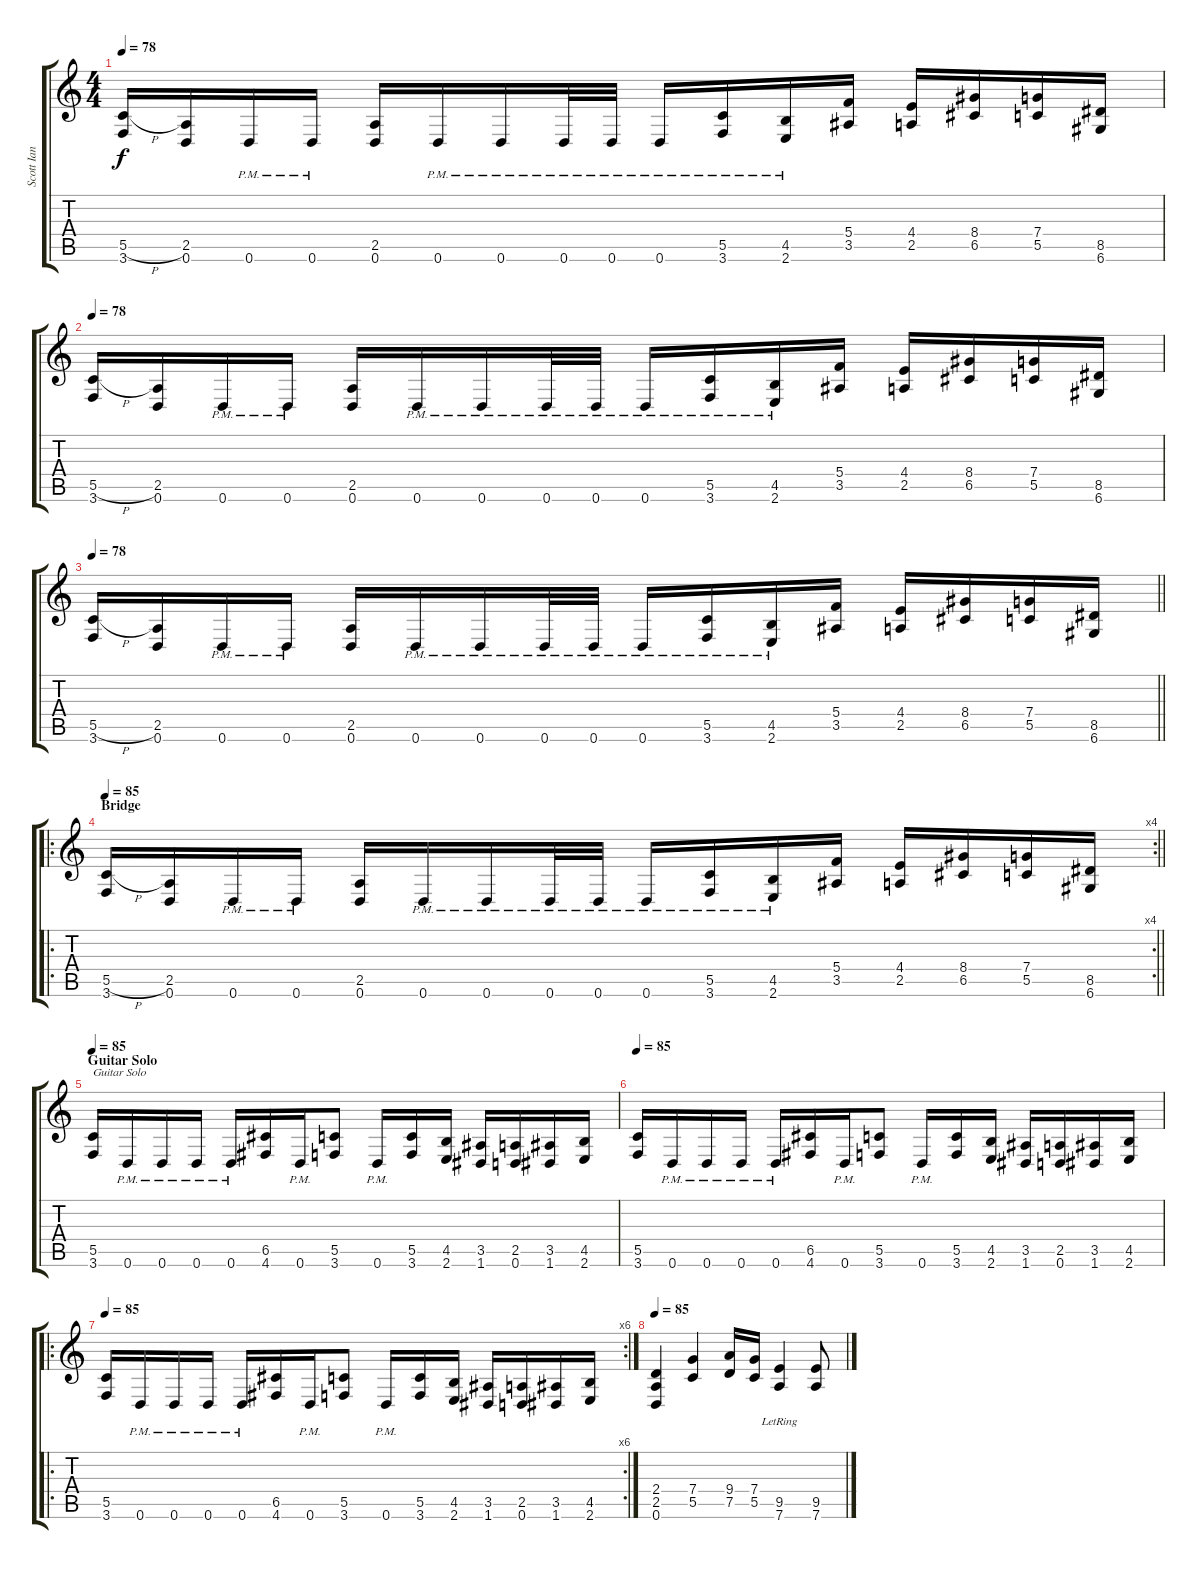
\track ("Scott Ian" "Scott Ian") {instrument distortionguitar}
\staff {score tabs}
\tuning (D4 A3 F3 C3 G2 D2) {hide}
\ts (4 4)
\tempo 78
\clef g2
\ks c
(5.5{h} 3.6).16{dy f} (2.5 0.6).16 0.6{pm}.16 0.6{pm}.16 (2.5 0.6).16 0.6{pm}.16 0.6{pm}.16 0.6{pm}.32 0.6{pm}.32 0.6{pm}.16 (5.5 3.6{pm}).16 (4.5 2.6{pm}).16 (5.4 3.5).16 (4.4 2.5).16 (8.4 6.5).16 (7.4 5.5).16 (8.5 6.6).16 |
\tempo 78
(5.5{h} 3.6).16 (2.5 0.6).16 0.6{pm}.16 0.6{pm}.16 (2.5 0.6).16 0.6{pm}.16 0.6{pm}.16 0.6{pm}.32 0.6{pm}.32 0.6{pm}.16 (5.5 3.6{pm}).16 (4.5 2.6{pm}).16 (5.4 3.5).16 (4.4 2.5).16 (8.4 6.5).16 (7.4 5.5).16 (8.5 6.6).16 |
\tempo 78
\barLineRight lightlight
(5.5{h} 3.6).16 (2.5 0.6).16 0.6{pm}.16 0.6{pm}.16 (2.5 0.6).16 0.6{pm}.16 0.6{pm}.16 0.6{pm}.32 0.6{pm}.32 0.6{pm}.16 (5.5 3.6{pm}).16 (4.5 2.6{pm}).16 (5.4 3.5).16 (4.4 2.5).16 (8.4 6.5).16 (7.4 5.5).16 (8.5 6.6).16 |
\ro
\rc 4
\section ("" "Bridge")
\tempo 85
\barLineRight lightlight
(5.5{h} 3.6).16 (2.5 0.6).16 0.6{pm}.16 0.6{pm}.16 (2.5 0.6).16 0.6{pm}.16 0.6{pm}.16 0.6{pm}.32 0.6{pm}.32 0.6{pm}.16 (5.5 3.6{pm}).16 (4.5 2.6{pm}).16 (5.4 3.5).16 (4.4 2.5).16 (8.4 6.5).16 (7.4 5.5).16 (8.5 6.6).16 |
\section ("" "Guitar Solo")
\tempo 85
(5.5 3.6).16{txt "Guitar Solo"} 0.6{pm}.16 0.6{pm}.16 0.6{pm}.16 0.6{pm}.16 (6.5 4.6).16 0.6{pm}.16 (5.5 3.6).8 0.6{pm}.16 (5.5 3.6).16 (4.5 2.6).16 (3.5 1.6).16 (2.5 0.6).16 (3.5 1.6).16 (4.5 2.6).16 |
\tempo 85
(5.5 3.6).16 0.6{pm}.16 0.6{pm}.16 0.6{pm}.16 0.6{pm}.16 (6.5 4.6).16 0.6{pm}.16 (5.5 3.6).8 0.6{pm}.16 (5.5 3.6).16 (4.5 2.6).16 (3.5 1.6).16 (2.5 0.6).16 (3.5 1.6).16 (4.5 2.6).16 |
\ro
\rc 6
\tempo 85
(5.5 3.6).16 0.6{pm}.16 0.6{pm}.16 0.6{pm}.16 0.6{pm}.16 (6.5 4.6).16 0.6{pm}.16 (5.5 3.6).8 0.6{pm}.16 (5.5 3.6).16 (4.5 2.6).16 (3.5 1.6).16 (2.5 0.6).16 (3.5 1.6).16 (4.5 2.6).16 |
\tempo 85
(2.4 2.5 0.6).4 (7.4 5.5).4 (9.4 7.5).16 (7.4 5.5).16 (9.5 7.6{lr}).4 (9.5 7.6).8
